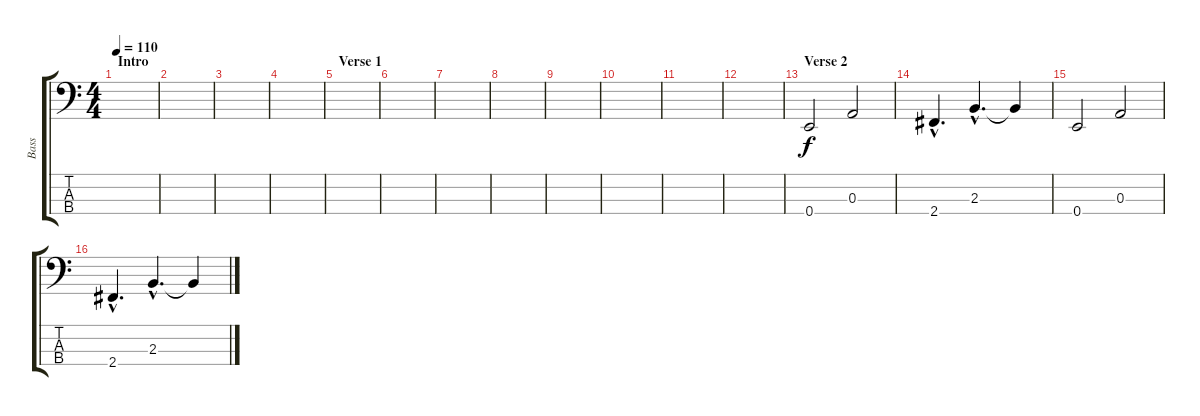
\track ("Bass" "Bass") {instrument electricbassfinger}
\staff {score tabs}
\tuning (G2 D2 A1 E1) {hide}
\ts (4 4)
\section ("" "Intro")
\tempo 110
\clef f4
\ks c
|
|
|
|
\section ("" "Verse 1")
|
|
|
|
|
|
|
|
\section ("" "Verse 2")
0.4.2 0.3.2 |
2.4{hac}.4{d} 2.3{hac}.4{d} 2.3{t}.4 |
0.4.2 0.3.2 |
2.4{hac}.4{d} 2.3{hac}.4{d} 2.3{t}.4
